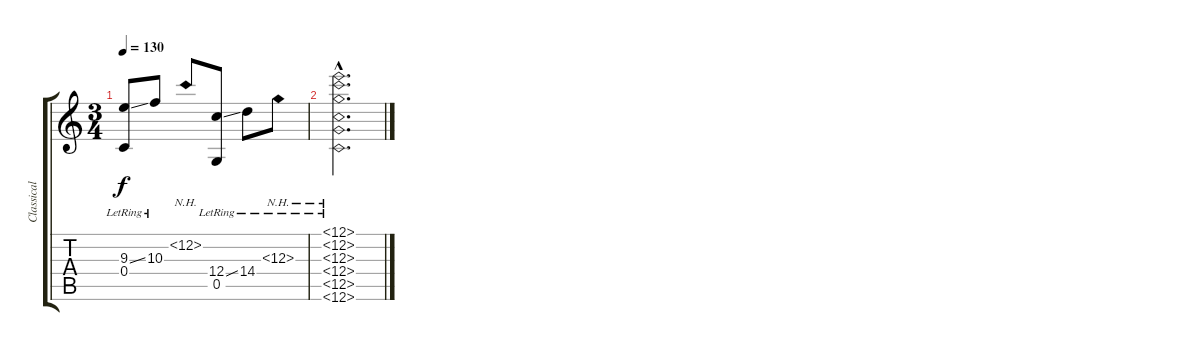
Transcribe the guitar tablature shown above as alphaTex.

\track ("Classical Guitar" "Classical ") {instrument acousticguitarnylon}
\staff {score tabs}
\tuning (E4 C4 G3 C3 G2 C2) {hide}
\ts (3 4)
\tempo 130
\clef g2
\ks c
(9.3{ss} 0.4{lr}).8{dy f} 10.3{lr}.8 12.2{nh}.8 (12.4{ss} 0.5{lr}).8 14.4{lr}.8 12.3{nh lr}.8 |
(12.1{nh hac} 12.2{nh hac} 12.3{nh hac lr} 12.4{nh hac lr} 12.5{nh hac lr} 12.6{nh hac lr}).2{d}
